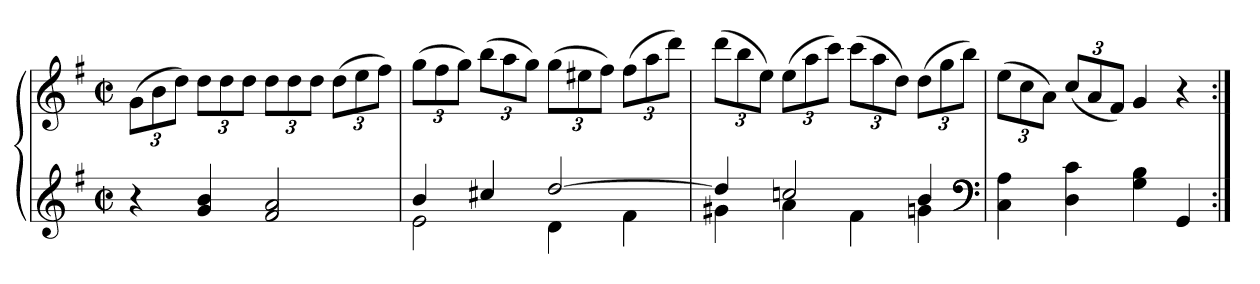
**kern	**kern
*part1	*part1
*staff2	*staff1
*clefG2	*clefG2
*k[f#]	*k[f#]
*G:	*G:
*M2/2	*M2/2
*met(c|)	*met(c|)
=	=
4r	(12gL
.	12b
.	12ddJ)
4g 4b	12ddL
.	12dd
.	12ddJ
2f# 2a	12ddL
.	12dd
.	12ddJ
.	(12ddL
.	12ee
.	12ff#J)
=45	=45
*^	*
4b	2e	(12ggL
.	.	12ff#
.	.	12ggJ)
4cc#X	.	(12bbL
.	.	12aa
.	.	12ggJ)
[2dd	4d	(12ggL
.	.	12ee#X
.	.	12ff#J)
.	4f#	(12ff#L
.	.	12aa
.	.	12dddJ)
=46	=46	=46
4dd]	4g#X	(12dddL
.	.	12bb
.	.	12eeJ)
2ccn	4a	(12eeL
.	.	12aa
.	.	12cccJ)
.	4f#	(12cccL
.	.	12aa
.	.	12ddJ)
4b	4gn	(12ddL
.	.	12gg
.	.	12bbJ)
*v	*v	*
*clefF4	*
=47	=47
4C 4A	(12eeL
.	12cc
.	12aJ)
4D 4c	(12ccL
.	12a
.	12f#J)
4G 4B	4g
4GG	4r
=:|!	=:|!
*-	*-
